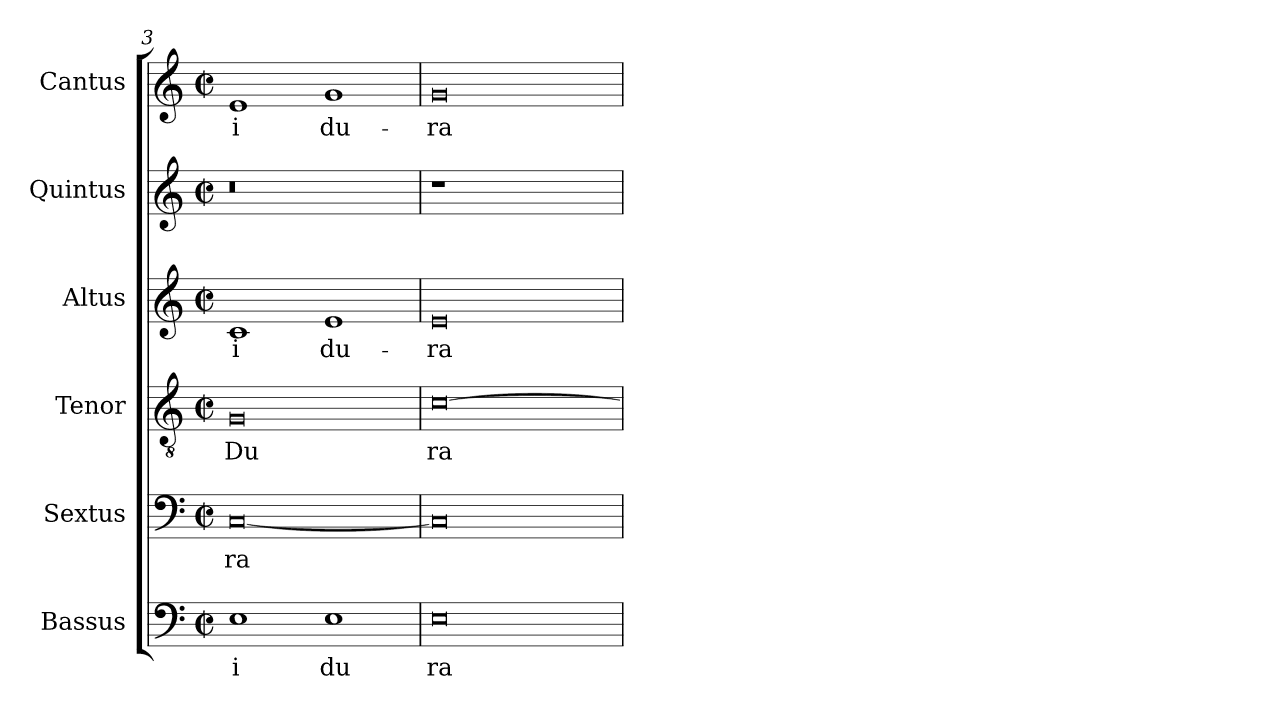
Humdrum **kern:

**kern	**text	**kern	**text	**kern	**text	**kern	**text	**kern	**kern	**text
*part6	*part6	*part5	*part5	*part4	*part4	*part3	*part3	*part2	*part1	*part1
*staff6	*staff6	*staff5	*staff5	*staff4	*staff4	*staff3	*staff3	*staff2	*staff1	*staff1
*I"Bassus	*	*I"Sextus	*	*I"Tenor	*	*I"Altus	*	*I"Quintus	*I"Cantus	*
*clefF4	*	*clefF4	*	*clefGv2	*	*clefG2	*	*clefG2	*clefG2	*
*k[]	*	*k[]	*	*k[]	*	*k[]	*	*k[]	*k[]	*
*C:	*	*C:	*	*C:	*	*C:	*	*C:	*C:	*
*M2/2	*	*M2/2	*	*M2/2	*	*M2/2	*	*M2/2	*M2/2	*
*met(c|)	*	*met(c|)	*	*met(c|)	*	*met(c|)	*	*met(c|)	*met(c|)	*
=3	=3	=3	=3	=3	=3	=3	=3	=3	=3	=3
!	!LO:LY:b:cj	!	!LO:LY:b:cj	!	!LO:LY:b:cj	!	!LO:LY:b:cj	!	!	!LO:LY:b:cj
1E	i	[<0C	-ra-	0G	Du	1c	-i	0r	1e	-i
!	!LO:LY:b:cj	!	!	!	!	!	!LO:LY:b:cj	!	!	!LO:LY:b:cj
1E	du	.	.	.	.	1e	du-	.	1g	du-
=4	=4	=4	=4	=4	=4	=4	=4	=4	=4	=4
!	!LO:LY:b:cj	!	!LO:LY:b:cj	!	!LO:LY:b:cj	!	!LO:LY:b:cj	!	!	!LO:LY:b:cj
0E	ra	0C]	--	[>0c	ra	0e	-ra-	1r	0g	-ra-
.	.	.	.	.	.	.	.	1ryy	.	.
=	=	=	=	=	=	=	=	=	=	=
*-	*-	*-	*-	*-	*-	*-	*-	*-	*-	*-
